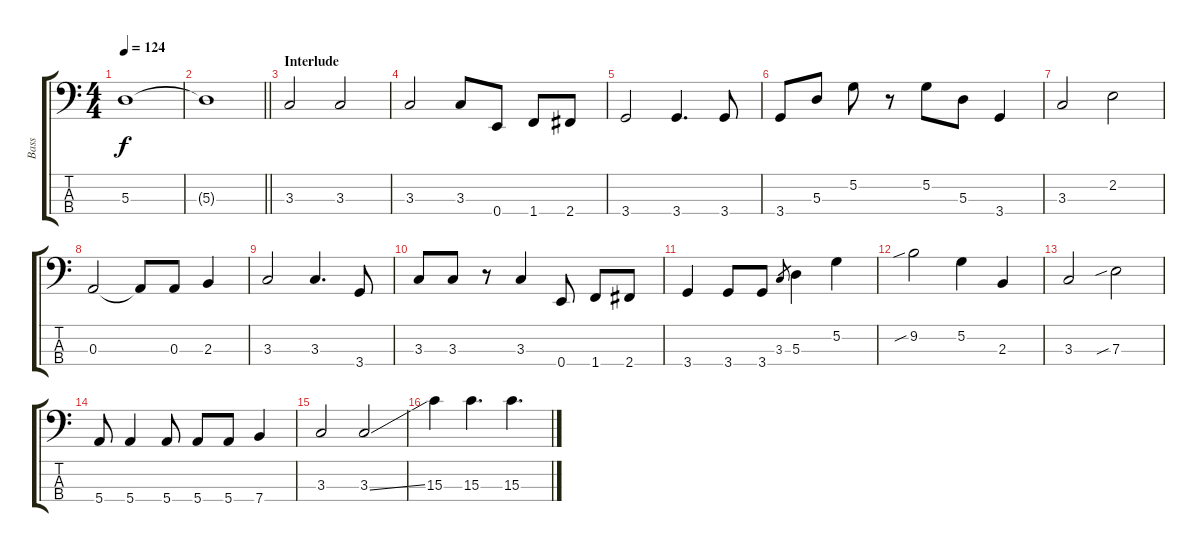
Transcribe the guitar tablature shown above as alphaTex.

\track ("Bass" "Bass") {instrument electricbassfinger}
\staff {score tabs}
\tuning (G2 D2 A1 E1) {hide}
\ts (4 4)
\tempo 124
\clef f4
\ks c
5.3{t}.1{dy f} |
\barLineRight lightlight
5.3{t}.1 |
\section ("" "Interlude")
3.3.2 3.3.2 |
3.3.2 3.3.8 0.4.8 1.4.8 2.4.8 |
3.4.2 3.4.4{d} 3.4.8 |
3.4.8 5.3.8 5.2.8 r.8 5.2.8 5.3.8 3.4.4 |
3.3.2 2.2.2 |
0.3.2 0.3{t}.8 0.3.8 2.3.4 |
3.3.2 3.3.4{d} 3.4.8 |
3.3.8 3.3.8 r.8 3.3.4 0.4.8 1.4.8 2.4.8 |
3.4.4 3.4.8 3.4.8 3.3.8{gr} 5.3.4 5.2.4 |
9.2{sib}.2 5.2.4 2.3.4 |
3.3.2 7.3{sib}.2 |
5.4.8 5.4.4 5.4.8 5.4.8 5.4.8 7.4.4 |
3.3.2 3.3{ss}.2 |
15.3.4 15.3.4{d} 15.3.4{d}
